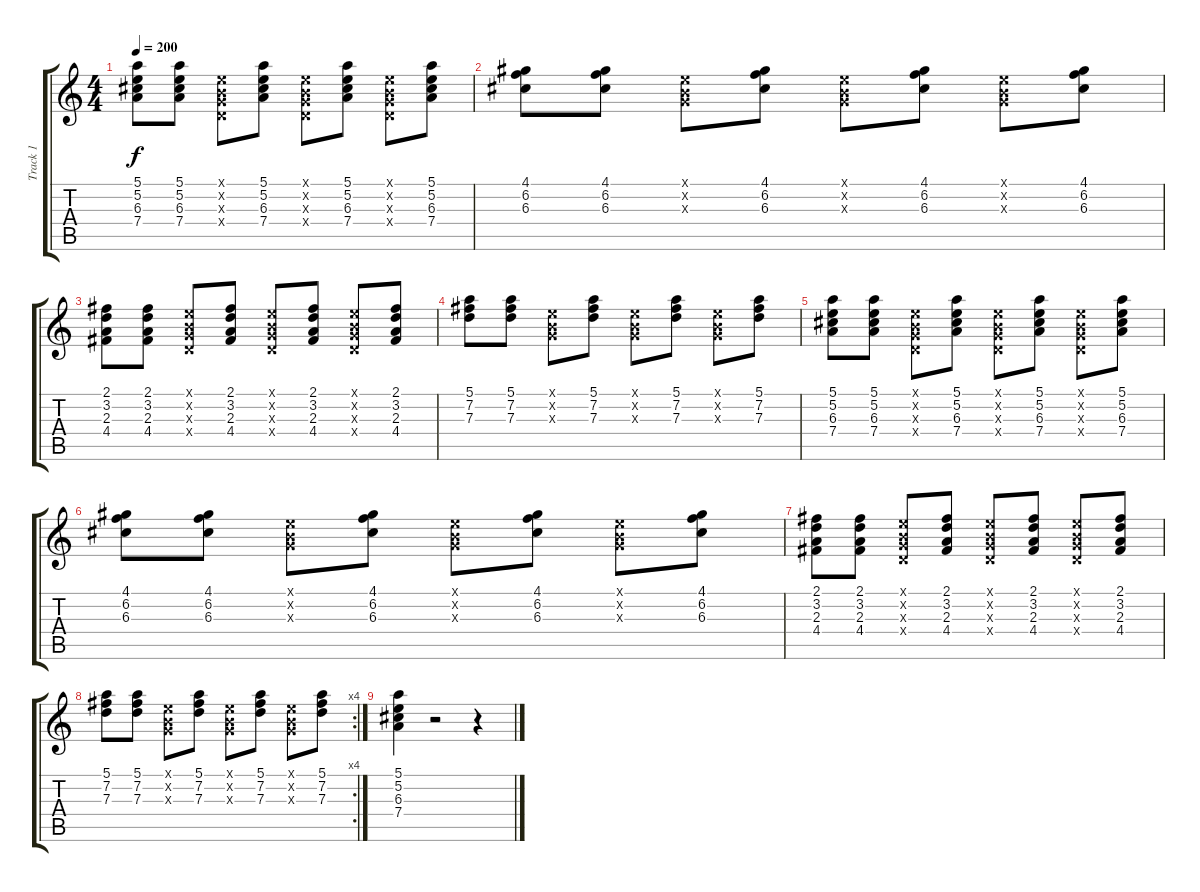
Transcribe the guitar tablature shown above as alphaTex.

\track ("Track 1" "Track 1") {instrument electricguitarclean}
\staff {score tabs}
\tuning (E4 B3 G3 D3 A2 E2) {hide}
\ts (4 4)
\tempo 200
\clef g2
\ks c
(5.1 5.2 6.3 7.4).8{dy f instrument electricguitarclean} (5.1 5.2 6.3 7.4).8 (0.1{x} 0.2{x} 0.3{x} 0.4{x}).8 (5.1 5.2 6.3 7.4).8 (0.1{x} 0.2{x} 0.3{x} 0.4{x}).8 (5.1 5.2 6.3 7.4).8 (0.1{x} 0.2{x} 0.3{x} 0.4{x}).8 (5.1 5.2 6.3 7.4).8 |
(4.1 6.2 6.3).8 (4.1 6.2 6.3).8 (0.1{x} 0.2{x} 0.3{x}).8 (4.1 6.2 6.3).8 (0.1{x} 0.2{x} 0.3{x}).8 (4.1 6.2 6.3).8 (0.1{x} 0.2{x} 0.3{x}).8 (4.1 6.2 6.3).8 |
(2.1 3.2 2.3 4.4).8 (2.1 3.2 2.3 4.4).8 (0.1{x} 0.2{x} 0.3{x} 0.4{x}).8 (2.1 3.2 2.3 4.4).8 (0.1{x} 0.2{x} 0.3{x} 0.4{x}).8 (2.1 3.2 2.3 4.4).8 (0.1{x} 0.2{x} 0.3{x} 0.4{x}).8 (2.1 3.2 2.3 4.4).8 |
(5.1 7.2 7.3).8 (5.1 7.2 7.3).8 (0.1{x} 0.2{x} 0.3{x}).8 (5.1 7.2 7.3).8 (0.1{x} 0.2{x} 0.3{x}).8 (5.1 7.2 7.3).8 (0.1{x} 0.2{x} 0.3{x}).8 (5.1 7.2 7.3).8 |
(5.1 5.2 6.3 7.4).8 (5.1 5.2 6.3 7.4).8 (0.1{x} 0.2{x} 0.3{x} 0.4{x}).8 (5.1 5.2 6.3 7.4).8 (0.1{x} 0.2{x} 0.3{x} 0.4{x}).8 (5.1 5.2 6.3 7.4).8 (0.1{x} 0.2{x} 0.3{x} 0.4{x}).8 (5.1 5.2 6.3 7.4).8 |
(4.1 6.2 6.3).8 (4.1 6.2 6.3).8 (0.1{x} 0.2{x} 0.3{x}).8 (4.1 6.2 6.3).8 (0.1{x} 0.2{x} 0.3{x}).8 (4.1 6.2 6.3).8 (0.1{x} 0.2{x} 0.3{x}).8 (4.1 6.2 6.3).8 |
(2.1 3.2 2.3 4.4).8 (2.1 3.2 2.3 4.4).8 (0.1{x} 0.2{x} 0.3{x} 0.4{x}).8 (2.1 3.2 2.3 4.4).8 (0.1{x} 0.2{x} 0.3{x} 0.4{x}).8 (2.1 3.2 2.3 4.4).8 (0.1{x} 0.2{x} 0.3{x} 0.4{x}).8 (2.1 3.2 2.3 4.4).8 |
\rc 4
(5.1 7.2 7.3).8 (5.1 7.2 7.3).8 (0.1{x} 0.2{x} 0.3{x}).8 (5.1 7.2 7.3).8 (0.1{x} 0.2{x} 0.3{x}).8 (5.1 7.2 7.3).8 (0.1{x} 0.2{x} 0.3{x}).8 (5.1 7.2 7.3).8 |
(5.1 5.2 6.3 7.4).4 r.2 r.4
